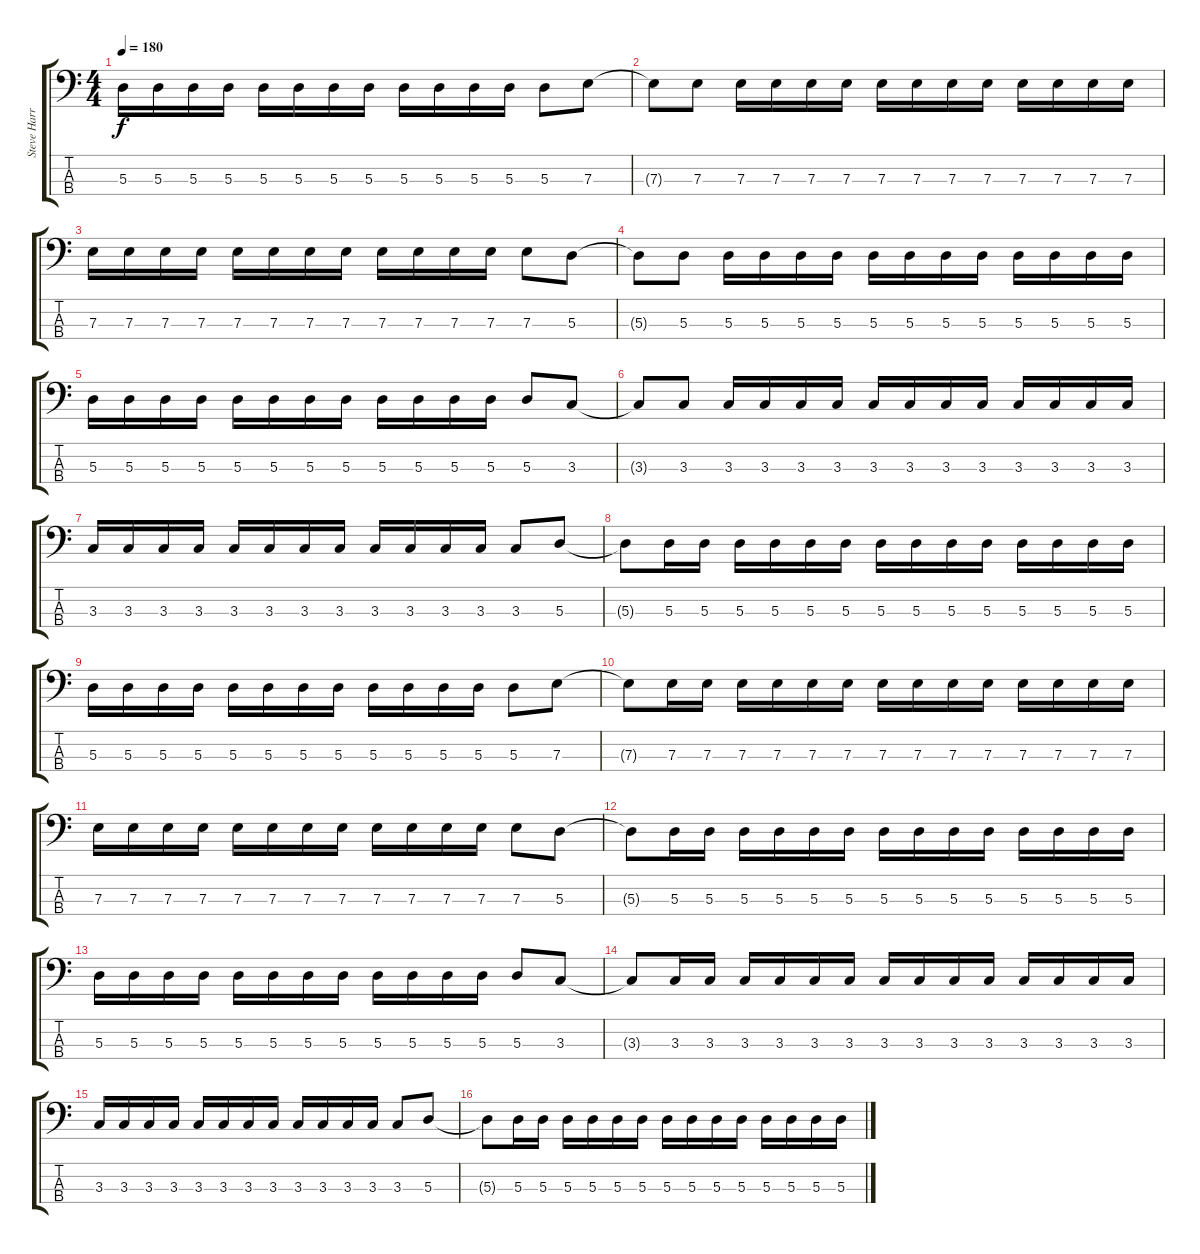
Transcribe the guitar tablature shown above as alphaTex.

\track ("Steve Harris - Bass" "Steve Harr") {instrument electricbassfinger}
\staff {score tabs}
\tuning (G2 D2 A1 E1) {hide}
\ts (4 4)
\tempo 180
\clef f4
\ks c
5.3.16{dy f} 5.3.16 5.3.16 5.3.16 5.3.16 5.3.16 5.3.16 5.3.16 5.3.16 5.3.16 5.3.16 5.3.16 5.3.8 7.3.8 |
7.3{t}.8 7.3.8 7.3.16 7.3.16 7.3.16 7.3.16 7.3.16 7.3.16 7.3.16 7.3.16 7.3.16 7.3.16 7.3.16 7.3.16 |
7.3.16 7.3.16 7.3.16 7.3.16 7.3.16 7.3.16 7.3.16 7.3.16 7.3.16 7.3.16 7.3.16 7.3.16 7.3.8 5.3.8 |
5.3{t}.8 5.3.8 5.3.16 5.3.16 5.3.16 5.3.16 5.3.16 5.3.16 5.3.16 5.3.16 5.3.16 5.3.16 5.3.16 5.3.16 |
5.3.16 5.3.16 5.3.16 5.3.16 5.3.16 5.3.16 5.3.16 5.3.16 5.3.16 5.3.16 5.3.16 5.3.16 5.3.8 3.3.8 |
3.3{t}.8 3.3.8 3.3.16 3.3.16 3.3.16 3.3.16 3.3.16 3.3.16 3.3.16 3.3.16 3.3.16 3.3.16 3.3.16 3.3.16 |
3.3.16 3.3.16 3.3.16 3.3.16 3.3.16 3.3.16 3.3.16 3.3.16 3.3.16 3.3.16 3.3.16 3.3.16 3.3.8 5.3.8 |
5.3{t}.8 5.3.16 5.3.16 5.3.16 5.3.16 5.3.16 5.3.16 5.3.16 5.3.16 5.3.16 5.3.16 5.3.16 5.3.16 5.3.16 5.3.16 |
5.3.16 5.3.16 5.3.16 5.3.16 5.3.16 5.3.16 5.3.16 5.3.16 5.3.16 5.3.16 5.3.16 5.3.16 5.3.8 7.3.8 |
7.3{t}.8 7.3.16 7.3.16 7.3.16 7.3.16 7.3.16 7.3.16 7.3.16 7.3.16 7.3.16 7.3.16 7.3.16 7.3.16 7.3.16 7.3.16 |
7.3.16 7.3.16 7.3.16 7.3.16 7.3.16 7.3.16 7.3.16 7.3.16 7.3.16 7.3.16 7.3.16 7.3.16 7.3.8 5.3.8 |
5.3{t}.8 5.3.16 5.3.16 5.3.16 5.3.16 5.3.16 5.3.16 5.3.16 5.3.16 5.3.16 5.3.16 5.3.16 5.3.16 5.3.16 5.3.16 |
5.3.16 5.3.16 5.3.16 5.3.16 5.3.16 5.3.16 5.3.16 5.3.16 5.3.16 5.3.16 5.3.16 5.3.16 5.3.8 3.3.8 |
3.3{t}.8 3.3.16 3.3.16 3.3.16 3.3.16 3.3.16 3.3.16 3.3.16 3.3.16 3.3.16 3.3.16 3.3.16 3.3.16 3.3.16 3.3.16 |
3.3.16 3.3.16 3.3.16 3.3.16 3.3.16 3.3.16 3.3.16 3.3.16 3.3.16 3.3.16 3.3.16 3.3.16 3.3.8 5.3.8 |
5.3{t}.8 5.3.16 5.3.16 5.3.16 5.3.16 5.3.16 5.3.16 5.3.16 5.3.16 5.3.16 5.3.16 5.3.16 5.3.16 5.3.16 5.3.16
